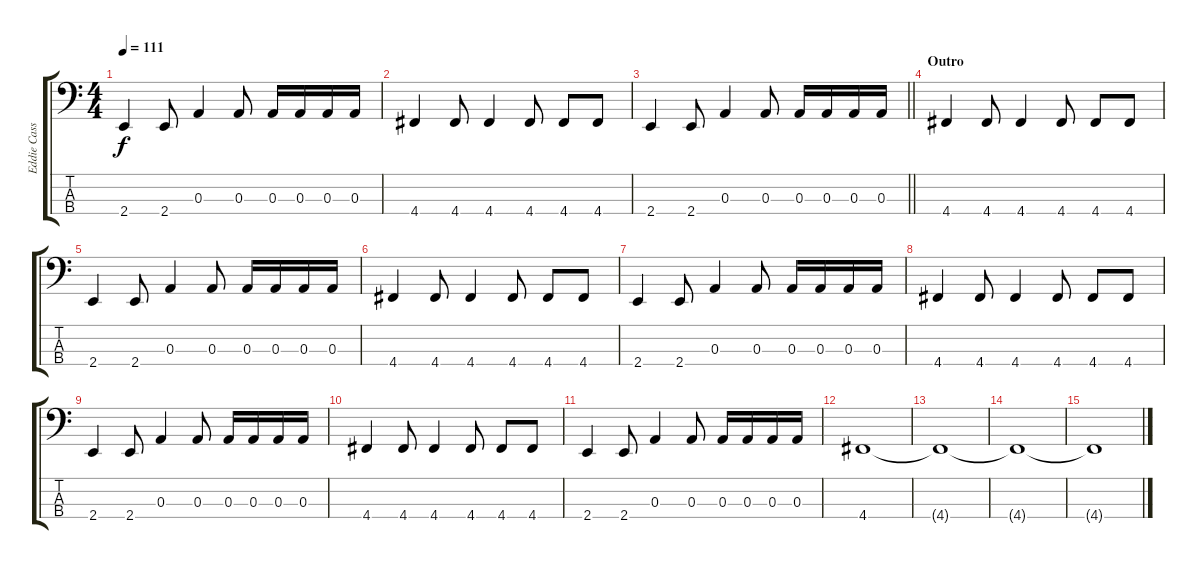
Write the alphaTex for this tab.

\track ("Eddie Cassillas" "Eddie Cass") {instrument electricbasspick}
\staff {score tabs}
\tuning (G2 D2 A1 D1) {hide}
\ts (4 4)
\tempo 111
\clef f4
\ks c
2.4.4{dy f} 2.4.8 0.3.4 0.3.8 0.3.16 0.3.16 0.3.16 0.3.16 |
4.4.4 4.4.8 4.4.4 4.4.8 4.4.8 4.4.8 |
\barLineRight lightlight
2.4.4 2.4.8 0.3.4 0.3.8 0.3.16 0.3.16 0.3.16 0.3.16 |
\section ("" "Outro")
4.4.4 4.4.8 4.4.4 4.4.8 4.4.8 4.4.8 |
2.4.4 2.4.8 0.3.4 0.3.8 0.3.16 0.3.16 0.3.16 0.3.16 |
4.4.4 4.4.8 4.4.4 4.4.8 4.4.8 4.4.8 |
2.4.4 2.4.8 0.3.4 0.3.8 0.3.16 0.3.16 0.3.16 0.3.16 |
4.4.4 4.4.8 4.4.4 4.4.8 4.4.8 4.4.8 |
2.4.4 2.4.8 0.3.4 0.3.8 0.3.16 0.3.16 0.3.16 0.3.16 |
4.4.4 4.4.8 4.4.4 4.4.8 4.4.8 4.4.8 |
2.4.4 2.4.8 0.3.4 0.3.8 0.3.16 0.3.16 0.3.16 0.3.16 |
4.4.1 |
4.4{t}.1 |
4.4{t}.1 |
4.4{t}.1
